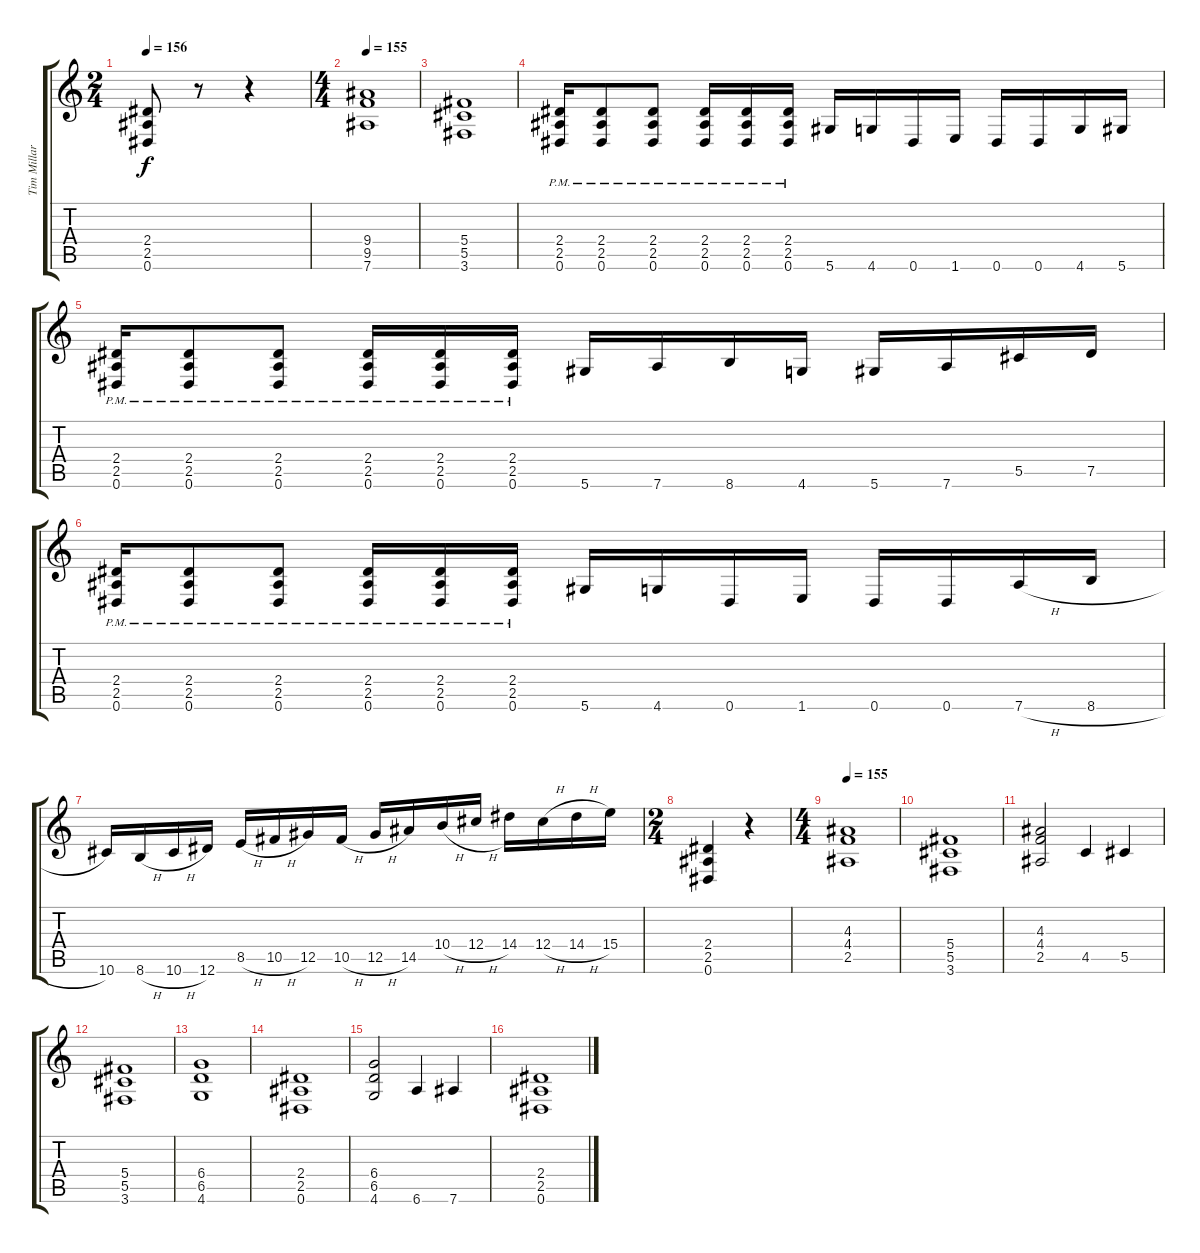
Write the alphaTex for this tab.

\track ("Tim Millar - Rythm Guitar" "Tim Millar") {instrument distortionguitar bank 255}
\staff {score tabs}
\tuning (Eb4 Bb3 Gb3 Db3 Ab2 Eb2) {hide}
\ts (2 4)
\tempo 156
\clef g2
\ks c
(2.4 2.5 0.6).8{dy f} r.8 r.4 |
\ts (4 4)
\tempo 155
(9.4 9.5 7.6).1 |
(5.4 5.5 3.6).1 |
(2.4{pm} 2.5{pm} 0.6{pm}).16 (2.4{pm} 2.5{pm} 0.6{pm}).8 (2.4{pm} 2.5{pm} 0.6{pm}).8 (2.4{pm} 2.5{pm} 0.6{pm}).16 (2.4{pm} 2.5{pm} 0.6{pm}).16 (2.4{pm} 2.5{pm} 0.6{pm}).16 5.6.16 4.6.16 0.6.16 1.6.16 0.6.16 0.6.16 4.6.16 5.6.16 |
(2.4{pm} 2.5{pm} 0.6{pm}).16 (2.4{pm} 2.5{pm} 0.6{pm}).8 (2.4{pm} 2.5{pm} 0.6{pm}).8 (2.4{pm} 2.5{pm} 0.6{pm}).16 (2.4{pm} 2.5{pm} 0.6{pm}).16 (2.4{pm} 2.5{pm} 0.6{pm}).16 5.6.16 7.6.16 8.6.16 4.6.16 5.6.16 7.6.16 5.5.16 7.5.16 |
(2.4{pm} 2.5{pm} 0.6{pm}).16 (2.4{pm} 2.5{pm} 0.6{pm}).8 (2.4{pm} 2.5{pm} 0.6{pm}).8 (2.4{pm} 2.5{pm} 0.6{pm}).16 (2.4{pm} 2.5{pm} 0.6{pm}).16 (2.4{pm} 2.5{pm} 0.6{pm}).16 5.6.16 4.6.16 0.6.16 1.6.16 0.6.16 0.6.16 7.6{h}.16 8.6{h}.16 |
10.6.16 8.6{h}.16 10.6{h}.16 12.6.16 8.5{h}.16 10.5{h}.16 12.5.16 10.5{h}.16 12.5{h}.16 14.5.16 10.4{h}.16 12.4{h}.16 14.4.16 12.4{h}.16 14.4{h}.16 15.4.16 |
\ts (2 4)
(2.4 2.5 0.6).4 r.4 |
\ts (4 4)
\tempo 155
(4.3 4.4 2.5).1 |
(5.4 5.5 3.6).1 |
(4.3 4.4 2.5).2 4.5.4 5.5.4 |
(5.4 5.5 3.6).1 |
(6.4 6.5 4.6).1 |
(2.4 2.5 0.6).1 |
(6.4 6.5 4.6).2 6.6.4 7.6.4 |
(2.4 2.5 0.6).1
